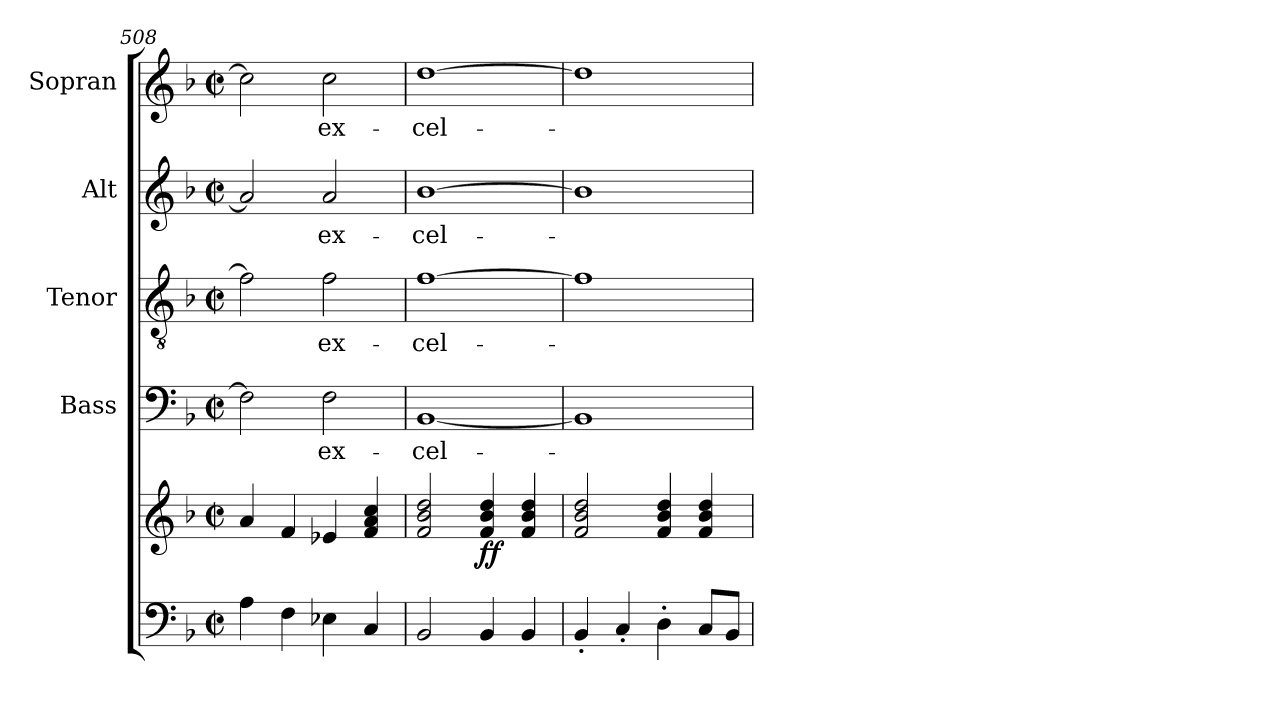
**kern	**kern	**dynam	**kern	**text	**kern	**text	**kern	**text	**kern	**text
*part5	*part5	*part5	*part4	*part4	*part3	*part3	*part2	*part2	*part1	*part1
*staff6	*staff5	*staff5/6	*staff4	*staff4	*staff3	*staff3	*staff2	*staff2	*staff1	*staff1
*	*	*	*I"Bass	*	*I"Tenor	*	*I"Alt	*	*I"Sopran	*
*	*	*	*I'B.	*	*I'T.	*	*I'A.	*	*I'S.	*
*clefF4	*clefG2	*	*clefF4	*	*clefGv2	*	*clefG2	*	*clefG2	*
*k[b-]	*k[b-]	*	*k[b-]	*	*k[b-]	*	*k[b-]	*	*k[b-]	*
*F:	*F:	*	*F:	*	*F:	*	*F:	*	*F:	*
*M2/2	*M2/2	*	*M2/2	*	*M2/2	*	*M2/2	*	*M2/2	*
*met(c|)	*met(c|)	*	*met(c|)	*	*met(c|)	*	*met(c|)	*	*met(c|)	*
=508	=508	=508	=508	=508	=508	=508	=508	=508	=508	=508
4A\	4a/	.	2F\]	.	2f\]	.	2a/]	.	2cc\]	.
4F\	4f/	.	.	.	.	.	.	.	.	.
!	!	!	!	!LO:LY:b	!	!LO:LY:b	!	!LO:LY:b	!	!LO:LY:b
4E-X\	4e-X/	.	2F\	ex-	2f\	ex-	2a/	ex-	2cc\	ex-
4C/	4f/ 4a/ 4cc/	.	.	.	.	.	.	.	.	.
=509	=509	=509	=509	=509	=509	=509	=509	=509	=509	=509
!	!	!	!	!LO:LY:b	!	!LO:LY:b	!	!LO:LY:b	!	!LO:LY:b
2BB-/	2f/ 2b-/ 2dd/	.	[1BB-	-cel-	[1f	-cel-	[1b-	-cel-	[1dd	-cel-
!	!	!LO:DY:b	!	!	!	!	!	!	!	!
4BB-/	4f/ 4b-/ 4dd/	ff	.	.	.	.	.	.	.	.
4BB-/	4f/ 4b-/ 4dd/	.	.	.	.	.	.	.	.	.
=510	=510	=510	=510	=510	=510	=510	=510	=510	=510	=510
4BB-'</	2f/ 2b-/ 2dd/	.	1BB-]	.	1f]	.	1b-]	.	1dd]	.
4C'</	.	.	.	.	.	.	.	.	.	.
4D'>\	4f/ 4b-/ 4dd/	.	.	.	.	.	.	.	.	.
8C/L	4f/ 4b-/ 4dd/	.	.	.	.	.	.	.	.	.
8BB-/J	.	.	.	.	.	.	.	.	.	.
=	=	=	=	=	=	=	=	=	=	=
*-	*-	*-	*-	*-	*-	*-	*-	*-	*-	*-
